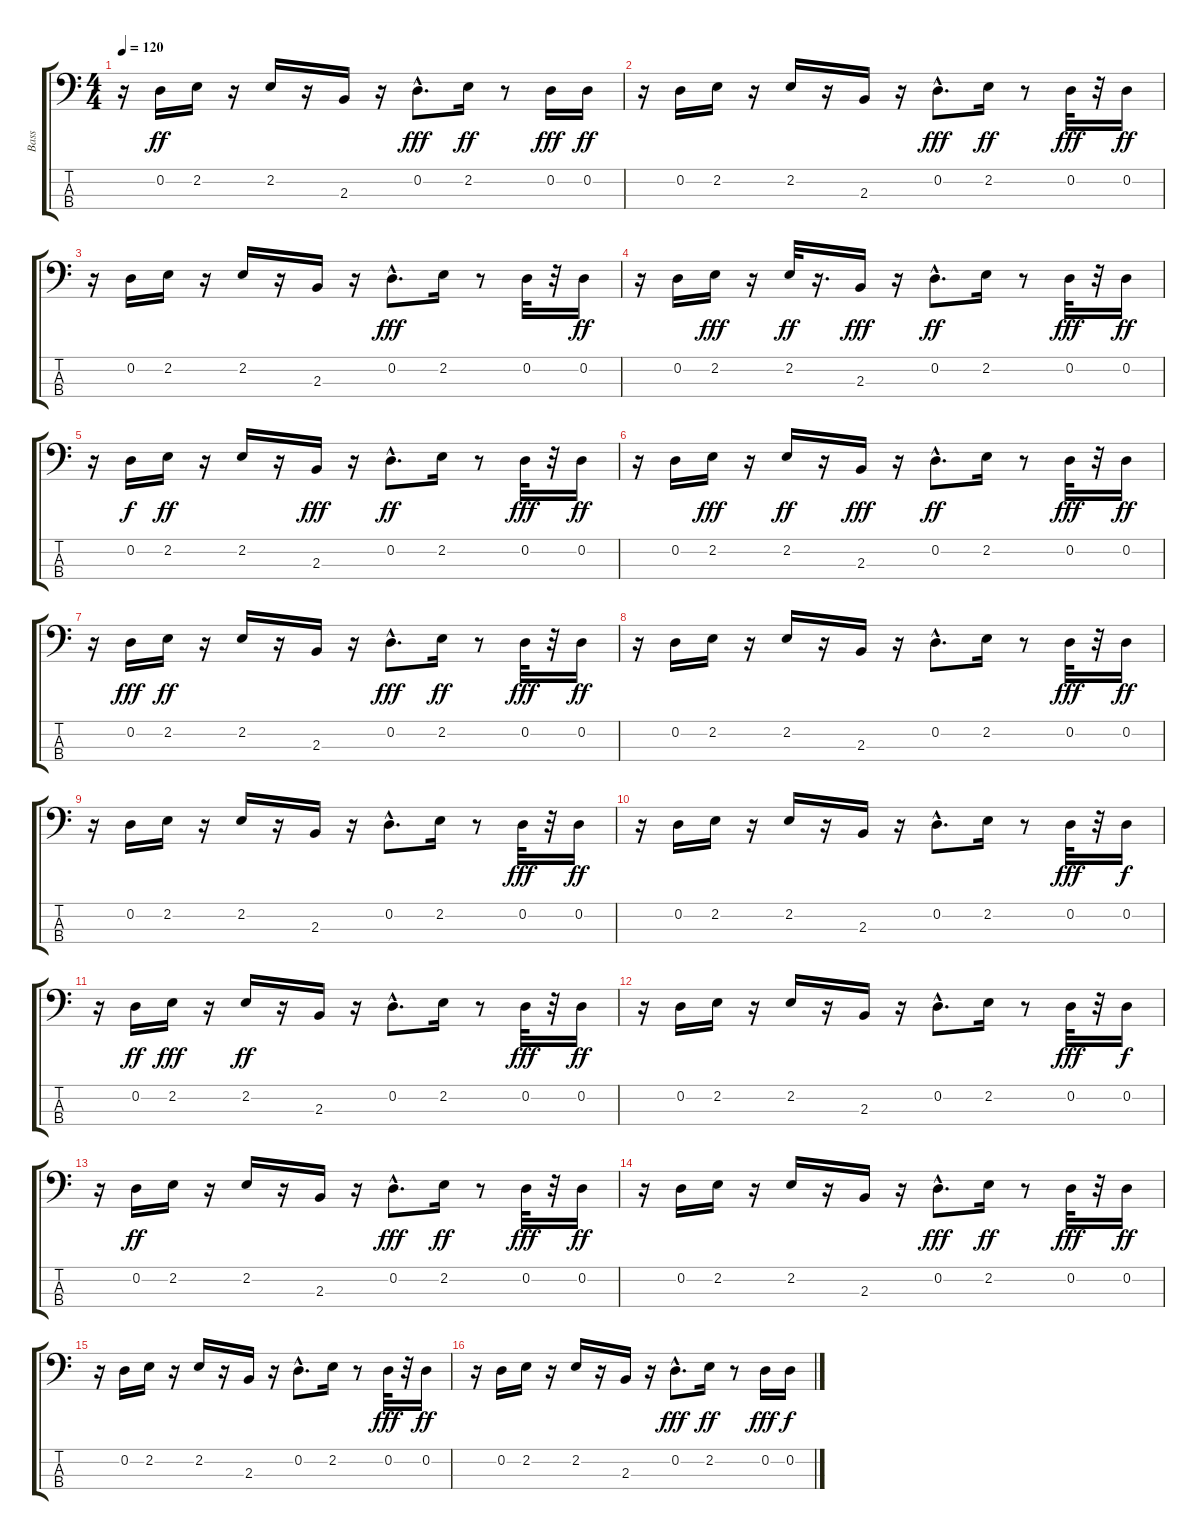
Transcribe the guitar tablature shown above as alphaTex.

\track ("Bass" "Bass") {instrument synthbass2}
\staff {score tabs}
\tuning (G2 D2 A1 E1) {hide}
\ts (4 4)
\tempo 120
\clef f4
\ks c
r.16{dy f} 0.2.16{dy ff} 2.2.16 r.16 2.2.16 r.16 2.3.16 r.16 0.2{hac}.8{d dy fff} 2.2.16{dy ff} r.8 0.2.16{dy fff} 0.2.16{dy ff} |
r.16 0.2.16 2.2.16 r.16 2.2.16 r.16 2.3.16 r.16 0.2{hac}.8{d dy fff} 2.2.16{dy ff} r.8 0.2.32{dy fff} r.32 0.2.16{dy ff} |
r.16 0.2.16 2.2.16 r.16 2.2.16 r.16 2.3.16 r.16 0.2{hac}.8{d dy fff} 2.2.16 r.8 0.2.32 r.32 0.2.16{dy ff} |
r.16 0.2.16 2.2.16{dy fff} r.16 2.2.32{dy ff} r.16{d} 2.3.16{dy fff} r.16 0.2{hac}.8{d dy ff} 2.2.16 r.8 0.2.32{dy fff} r.32 0.2.16{dy ff} |
r.16 0.2.16{dy f} 2.2.16{dy ff} r.16 2.2.16 r.16 2.3.16{dy fff} r.16 0.2{hac}.8{d dy ff} 2.2.16 r.8 0.2.32{dy fff} r.32 0.2.16{dy ff} |
r.16 0.2.16 2.2.16{dy fff} r.16 2.2.16{dy ff} r.16 2.3.16{dy fff} r.16 0.2{hac}.8{d dy ff} 2.2.16 r.8 0.2.32{dy fff} r.32 0.2.16{dy ff} |
r.16 0.2.16{dy fff} 2.2.16{dy ff} r.16 2.2.16 r.16 2.3.16 r.16 0.2{hac}.8{d dy fff} 2.2.16{dy ff} r.8 0.2.32{dy fff} r.32 0.2.16{dy ff} |
r.16 0.2.16 2.2.16 r.16 2.2.16 r.16 2.3.16 r.16 0.2{hac}.8{d} 2.2.16 r.8 0.2.32{dy fff} r.32 0.2.16{dy ff} |
r.16 0.2.16 2.2.16 r.16 2.2.16 r.16 2.3.16 r.16 0.2{hac}.8{d} 2.2.16 r.8 0.2.32{dy fff} r.32 0.2.16{dy ff} |
r.16 0.2.16 2.2.16 r.16 2.2.16 r.16 2.3.16 r.16 0.2{hac}.8{d} 2.2.16 r.8 0.2.32{dy fff} r.32 0.2.16{dy f} |
r.16 0.2.16{dy ff} 2.2.16{dy fff} r.16 2.2.16{dy ff} r.16 2.3.16 r.16 0.2{hac}.8{d} 2.2.16 r.8 0.2.32{dy fff} r.32 0.2.16{dy ff} |
r.16 0.2.16 2.2.16 r.16 2.2.16 r.16 2.3.16 r.16 0.2{hac}.8{d} 2.2.16 r.8 0.2.32{dy fff} r.32 0.2.16{dy f} |
r.16 0.2.16{dy ff} 2.2.16 r.16 2.2.16 r.16 2.3.16 r.16 0.2{hac}.8{d dy fff} 2.2.16{dy ff} r.8 0.2.32{dy fff} r.32 0.2.16{dy ff} |
r.16 0.2.16 2.2.16 r.16 2.2.16 r.16 2.3.16 r.16 0.2{hac}.8{d dy fff} 2.2.16{dy ff} r.8 0.2.32{dy fff} r.32 0.2.16{dy ff} |
r.16 0.2.16 2.2.16 r.16 2.2.16 r.16 2.3.16 r.16 0.2{hac}.8{d} 2.2.16 r.8 0.2.32{dy fff} r.32 0.2.16{dy ff} |
r.16 0.2.16 2.2.16 r.16 2.2.16 r.16 2.3.16 r.16 0.2{hac}.8{d dy fff} 2.2.16{dy ff} r.8 0.2.16{dy fff} 0.2.16{dy f}
